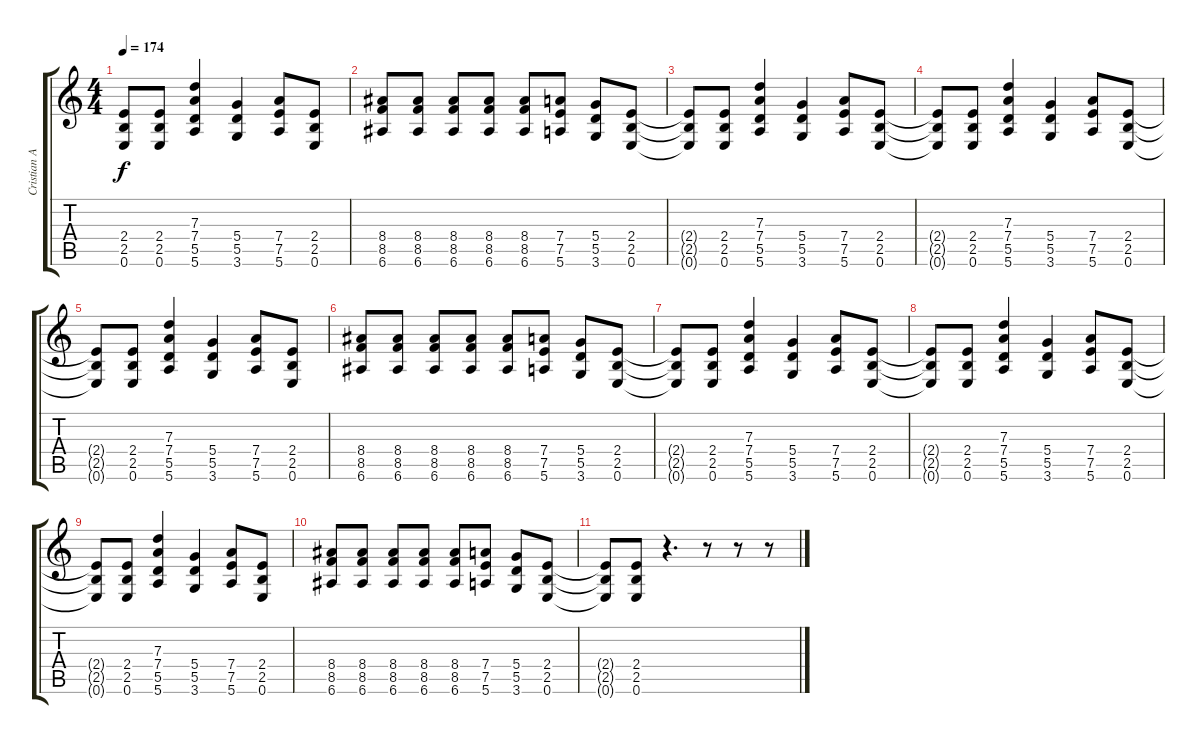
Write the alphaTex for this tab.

\track ("Cristian Aldana (Guitarra 1)" "Cristian A") {instrument distortionguitar}
\staff {score tabs}
\tuning (E4 B3 G3 D3 A2 E2) {hide}
\ts (4 4)
\tempo 174
\clef g2
\ks c
(2.4{t} 2.5{t} 0.6{t}).8{dy f} (2.4 2.5 0.6).8 (7.3 7.4 5.5 5.6).4 (5.4 5.5 3.6).4 (7.4 7.5 5.6).8 (2.4 2.5 0.6).8 |
(8.4 8.5 6.6).8 (8.4 8.5 6.6).8 (8.4 8.5 6.6).8 (8.4 8.5 6.6).8 (8.4 8.5 6.6).8 (7.4 7.5 5.6).8 (5.4 5.5 3.6).8 (2.4 2.5 0.6).8 |
(2.4{t} 2.5{t} 0.6{t}).8 (2.4 2.5 0.6).8 (7.3 7.4 5.5 5.6).4 (5.4 5.5 3.6).4 (7.4 7.5 5.6).8 (2.4 2.5 0.6).8 |
(2.4{t} 2.5{t} 0.6{t}).8 (2.4 2.5 0.6).8 (7.3 7.4 5.5 5.6).4 (5.4 5.5 3.6).4 (7.4 7.5 5.6).8 (2.4 2.5 0.6).8 |
(2.4{t} 2.5{t} 0.6{t}).8 (2.4 2.5 0.6).8 (7.3 7.4 5.5 5.6).4 (5.4 5.5 3.6).4 (7.4 7.5 5.6).8 (2.4 2.5 0.6).8 |
(8.4 8.5 6.6).8 (8.4 8.5 6.6).8 (8.4 8.5 6.6).8 (8.4 8.5 6.6).8 (8.4 8.5 6.6).8 (7.4 7.5 5.6).8 (5.4 5.5 3.6).8 (2.4 2.5 0.6).8 |
(2.4{t} 2.5{t} 0.6{t}).8 (2.4 2.5 0.6).8 (7.3 7.4 5.5 5.6).4 (5.4 5.5 3.6).4 (7.4 7.5 5.6).8 (2.4 2.5 0.6).8 |
(2.4{t} 2.5{t} 0.6{t}).8 (2.4 2.5 0.6).8 (7.3 7.4 5.5 5.6).4 (5.4 5.5 3.6).4 (7.4 7.5 5.6).8 (2.4 2.5 0.6).8 |
(2.4{t} 2.5{t} 0.6{t}).8 (2.4 2.5 0.6).8 (7.3 7.4 5.5 5.6).4 (5.4 5.5 3.6).4 (7.4 7.5 5.6).8 (2.4 2.5 0.6).8 |
(8.4 8.5 6.6).8 (8.4 8.5 6.6).8 (8.4 8.5 6.6).8 (8.4 8.5 6.6).8 (8.4 8.5 6.6).8 (7.4 7.5 5.6).8 (5.4 5.5 3.6).8 (2.4 2.5 0.6).8 |
(2.4{t} 2.5{t} 0.6{t}).8 (2.4 2.5 0.6).8 r.4{d} r.8 r.8 r.8
